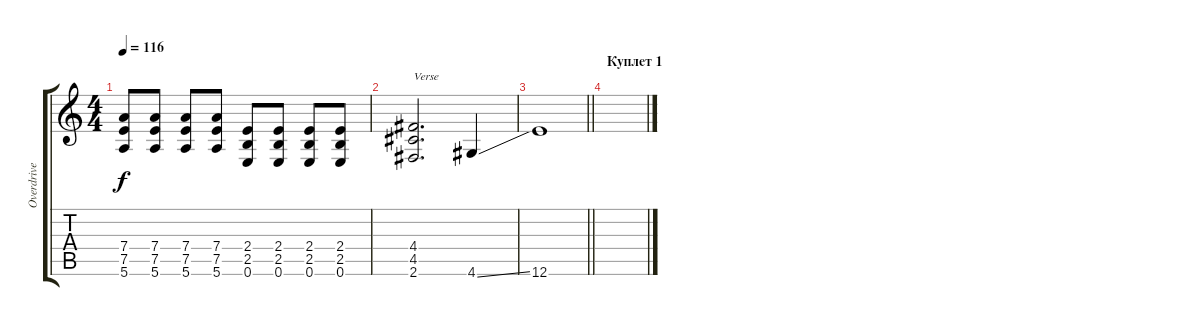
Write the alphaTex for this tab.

\track ("Overdrive" "Overdrive") {instrument overdrivenguitar}
\staff {score tabs}
\tuning (E4 B3 G3 D3 A2 E2) {hide}
\ts (4 4)
\tempo 116
\clef g2
\ks c
(7.4 7.5 5.6).8{dy f} (7.4 7.5 5.6).8 (7.4 7.5 5.6).8 (7.4 7.5 5.6).8 (2.4 2.5 0.6).8 (2.4 2.5 0.6).8 (2.4 2.5 0.6).8 (2.4 2.5 0.6).8 |
(4.4 4.5 2.6).2{d txt "Verse"} 4.6{ss}.4 |
\barLineRight lightlight
12.6.1 |
\section ("" "Куплет 1")
